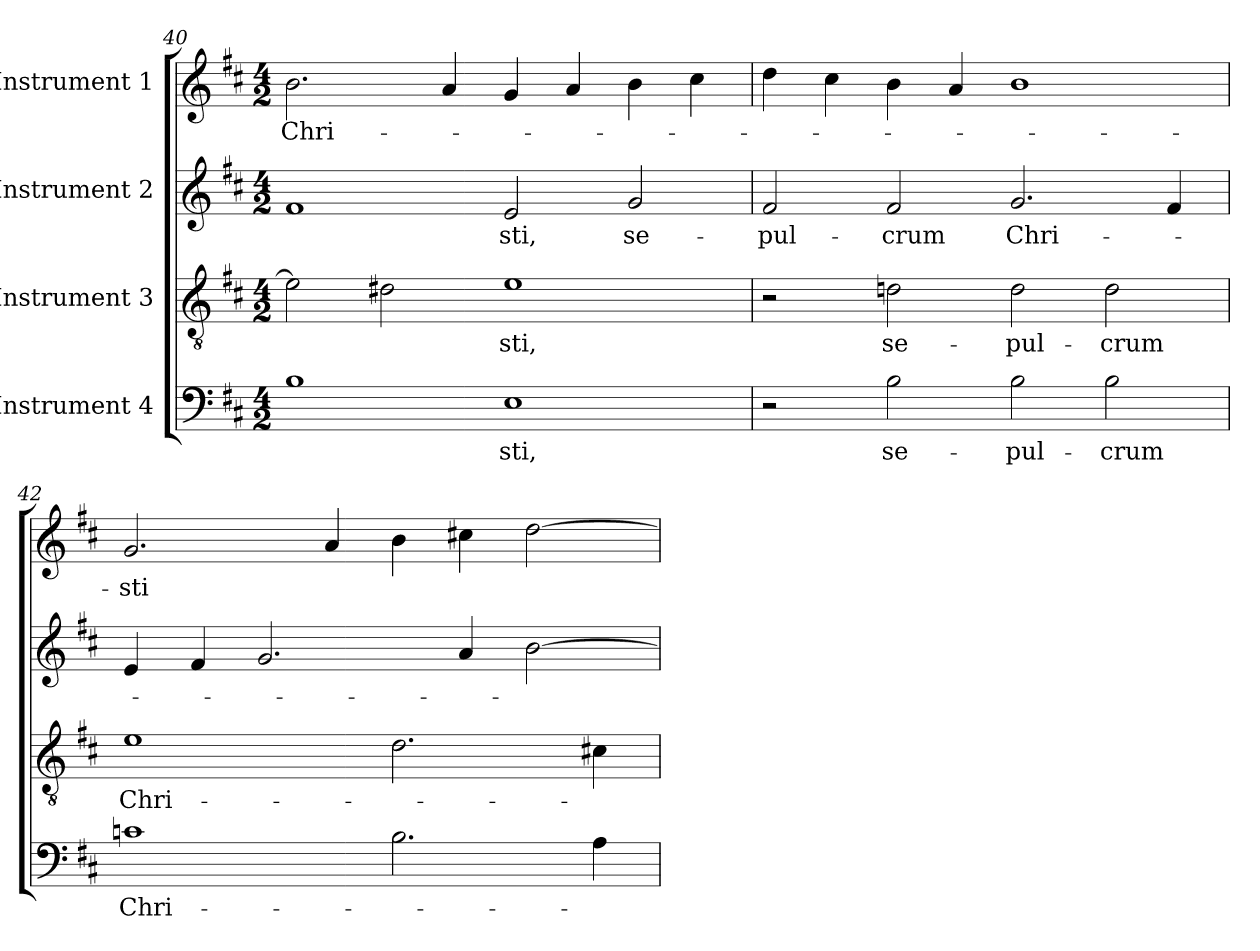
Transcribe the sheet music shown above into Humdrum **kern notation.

**kern	**text	**kern	**text	**kern	**text	**kern	**text
*part4	*part4	*part3	*part3	*part2	*part2	*part1	*part1
*staff4	*staff4	*staff3	*staff3	*staff2	*staff2	*staff1	*staff1
*I"Instrument 4	*	*I"Instrument 3	*	*I"Instrument 2	*	*I"Instrument 1	*
*clefF4	*	*clefGv2	*	*clefG2	*	*clefG2	*
*k[f#c#]	*	*k[f#c#]	*	*k[f#c#]	*	*k[f#c#]	*
*D:	*	*D:	*	*D:	*	*D:	*
*M4/2	*	*M4/2	*	*M4/2	*	*M4/2	*
=40	=40	=40	=40	=40	=40	=40	=40
!	!	!	!	!	!	!	!LO:LY:b
1B	.	2e\]	.	1f#	.	2.b\	Chri-
.	.	2d#X\	.	.	.	.	.
.	.	.	.	.	.	4a/	.
!	!LO:LY:b:cj	!	!LO:LY:b:cj	!	!LO:LY:b:cj	!	!
1E	-sti,	1e	-sti,	2e/	-sti,	4g/	.
.	.	.	.	.	.	4a/	.
!	!	!	!	!	!LO:LY:b:cj	!	!
.	.	.	.	2g/	se-	4b\	.
.	.	.	.	.	.	4cc#\	.
!!LO:LB:g=z
=41	=41	=41	=41	=41	=41	=41	=41
!	!	!	!	!	!LO:LY:b:cj	!	!
2r	.	2r	.	2f#/	-pul-	4dd\	.
.	.	.	.	.	.	4cc#\	.
!	!LO:LY:b:cj	!	!LO:LY:b:cj	!	!LO:LY:b:cj	!	!
2B\	se-	2dn\	se-	2f#/	-crum	4b\	.
.	.	.	.	.	.	4a/	.
!	!LO:LY:b:cj	!	!LO:LY:b:cj	!	!LO:LY:b	!	!
2B\	-pul-	2d\	-pul-	2.g/	Chri-	1b	.
!	!LO:LY:b:rj	!	!LO:LY:b:rj	!	!	!	!
2B\	-crum	2d\	-crum	.	.	.	.
.	.	.	.	4f#/	.	.	.
=42	=42	=42	=42	=42	=42	=42	=42
!	!LO:LY:b	!	!LO:LY:b	!	!	!	!LO:LY:b:cj
1cn	Chri-	1e	Chri-	4e/	.	2.g/	-sti
.	.	.	.	4f#/	.	.	.
.	.	.	.	2.g/	.	.	.
.	.	.	.	.	.	4a/	.
2.B\	.	2.d\	.	.	.	4b\	.
.	.	.	.	4a/	.	4cc#X\	.
.	.	.	.	[>2b\	.	[>2dd\	.
4A\	.	4c#X\	.	.	.	.	.
=	=	=	=	=	=	=	=
*-	*-	*-	*-	*-	*-	*-	*-
